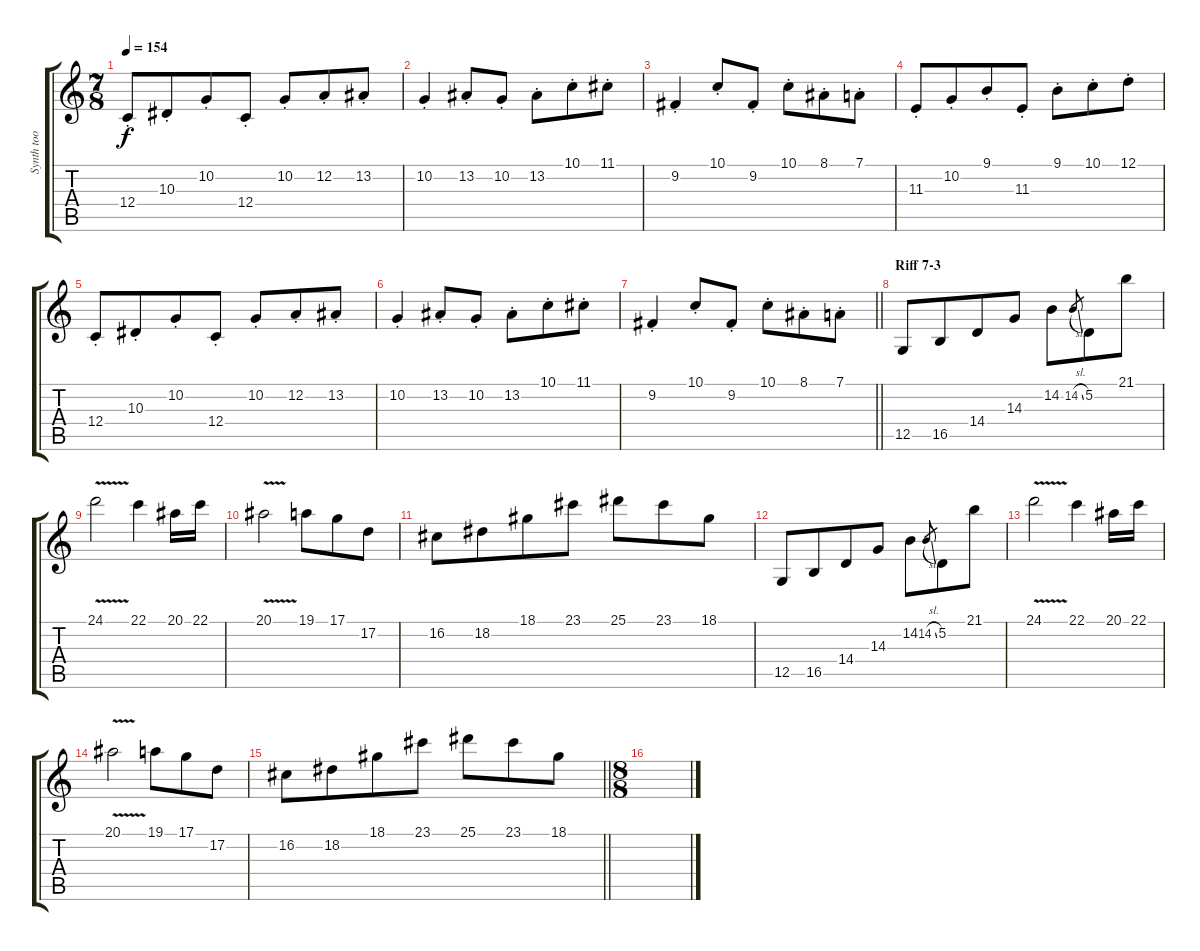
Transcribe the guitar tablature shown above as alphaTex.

\track ("Synth too" "Synth too") {instrument lead2sawtooth}
\staff {score tabs}
\tuning (D4 A3 F3 C3 G2 C2) {hide}
\ts (7 8)
\tempo 154
\clef g2
\ks c
12.4{st}.8{dy f} 10.3{st}.8 10.2{st}.8 12.4{st}.8 10.2{st}.8 12.2{st}.8 13.2{st}.8 |
10.2{st}.4 13.2{st}.8 10.2{st}.8 13.2{st}.8 10.1{st}.8 11.1{st}.8 |
9.2{st}.4 10.1{st}.8 9.2{st}.8 10.1{st}.8 8.1{st}.8 7.1{st}.8 |
11.3{st}.8 10.2{st}.8 9.1{st}.8 11.3{st}.8 9.1{st}.8 10.1{st}.8 12.1{st}.8 |
12.4{st}.8 10.3{st}.8 10.2{st}.8 12.4{st}.8 10.2{st}.8 12.2{st}.8 13.2{st}.8 |
10.2{st}.4 13.2{st}.8 10.2{st}.8 13.2{st}.8 10.1{st}.8 11.1{st}.8 |
\barLineRight lightlight
9.2{st}.4 10.1{st}.8 9.2{st}.8 10.1{st}.8 8.1{st}.8 7.1{st}.8 |
\section ("" "Riff 7-3")
12.5.8{volume 12} 16.5.8 14.4.8 14.3.8 14.2.8 14.2{sl}.8{gr} 5.2.8 21.1.8 |
24.1{v}.2 22.1.4 20.1.16 22.1.16 |
20.1{v}.2 19.1.8 17.1.8 17.2.8 |
16.2.8 18.2.8 18.1.8 23.1.8 25.1.8 23.1.8 18.1.8 |
12.5.8{volume 12} 16.5.8 14.4.8 14.3.8 14.2.8 14.2{sl}.8{gr} 5.2.8 21.1.8 |
24.1{v}.2 22.1.4 20.1.16 22.1.16 |
20.1{v}.2 19.1.8 17.1.8 17.2.8 |
\barLineRight lightlight
16.2.8 18.2.8 18.1.8 23.1.8 25.1.8 23.1.8 18.1.8 |
\ts (8 8)
\section ("" "")
